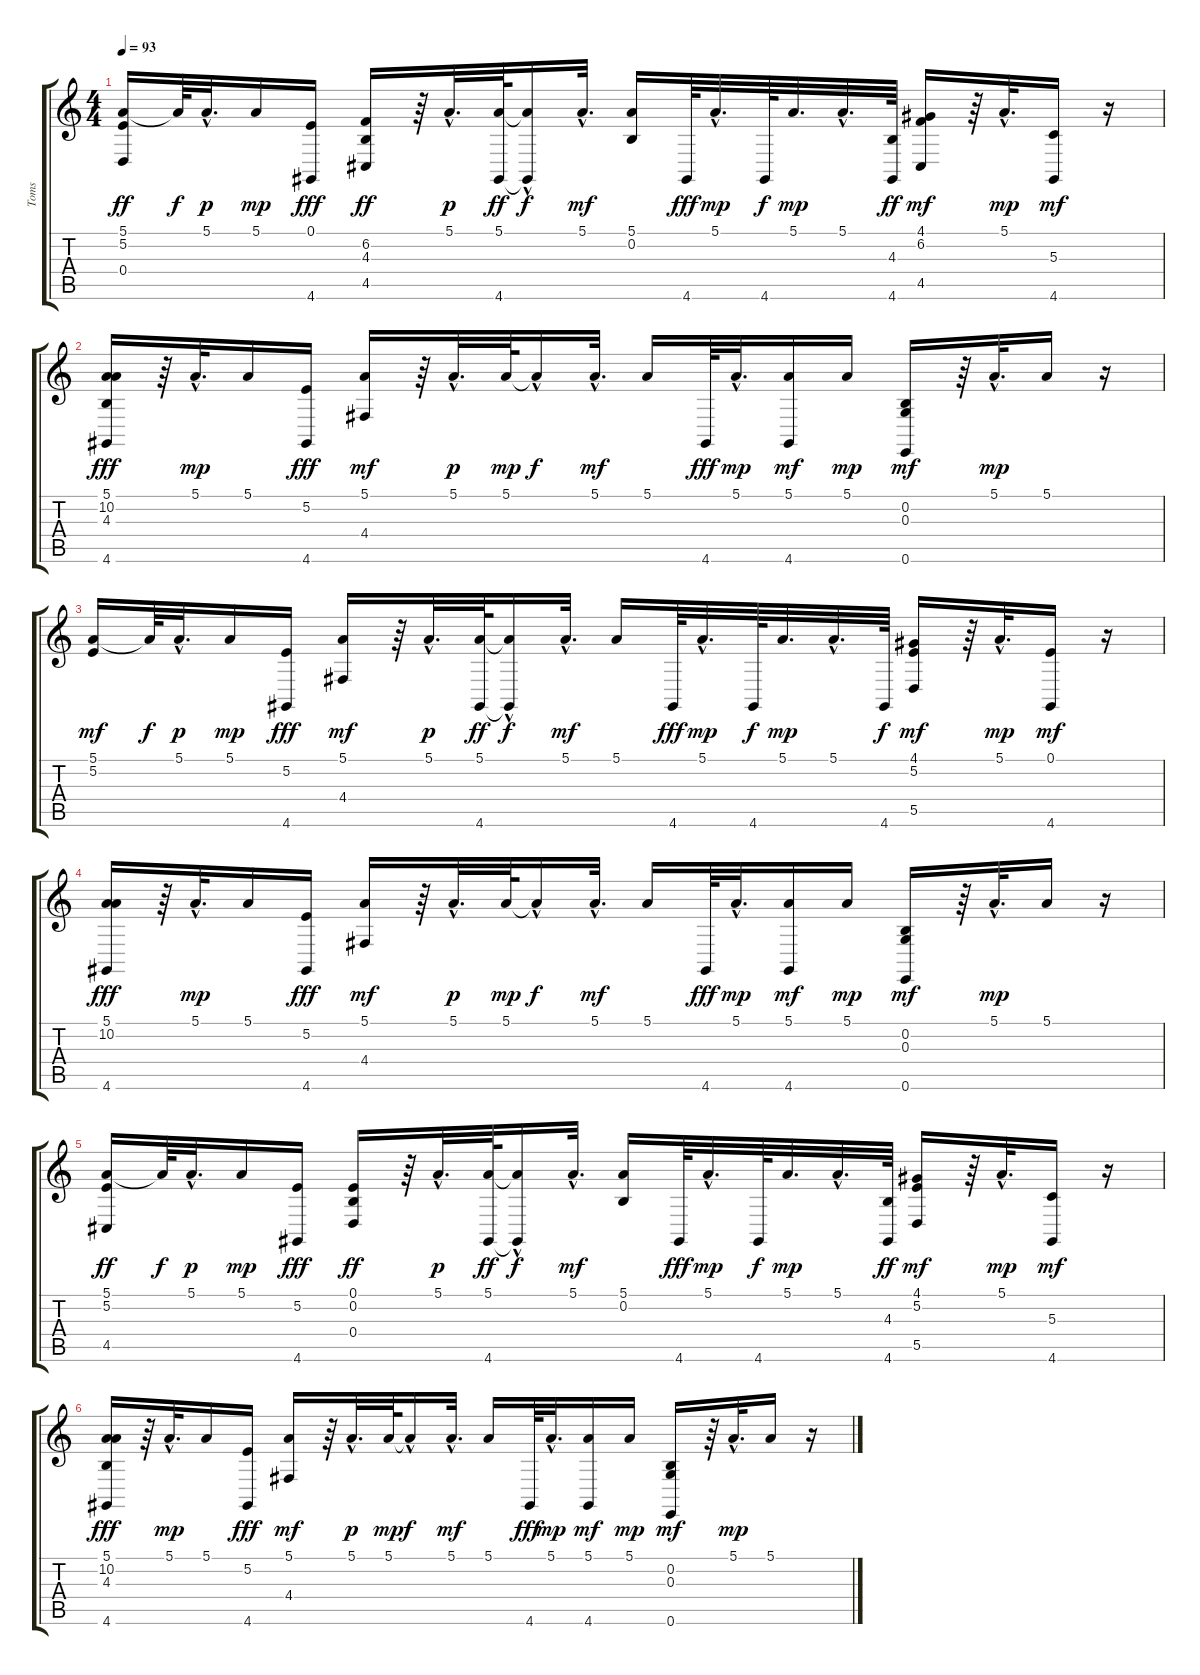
\track ("Toms" "Toms") {instrument woodblock}
\staff {score tabs}
\tuning (E4 B3 G3 D3 A2 E2) {hide}
\ts (4 4)
\tempo 93
\clef g2
\ks c
(5.1 5.2 0.4).16{dy ff} 5.1{t}.64{dy f} 5.1{hac}.32{d dy p} 5.1.16{dy mp} (0.1 4.6).16{dy fff} (6.2 4.3 4.5).16{dy ff} r.64 5.1{hac}.32{d dy p} (5.1 4.6).64{dy ff} (5.1{hac t} 4.6{hac t}).16{dy f} 5.1{hac}.32{d dy mf} (5.1 0.2).16 4.6.64{dy fff} 5.1{hac}.32{d dy mp} 4.6.64{dy f} 5.1.32{d dy mp} 5.1{hac}.32{d} (4.3 4.6).64{dy ff} (4.1 6.2 4.5).16{dy mf} r.64 5.1{hac}.32{d dy mp} (5.3 4.6).16{dy mf} r.16 |
(5.1 10.2 4.3 4.6).16{dy fff} r.64 5.1{hac}.32{d dy mp} 5.1.16 (5.2 4.6).16{dy fff} (5.1 4.4).16{dy mf} r.64 5.1{hac}.32{d dy p} 5.1.64{dy mp} 5.1{hac t}.16{dy f} 5.1{hac}.32{d dy mf} 5.1.16 4.6.64{dy fff} 5.1{hac}.32{d dy mp} (5.1 4.6).16{dy mf} 5.1.16{dy mp} (0.2 0.3 0.6).16{dy mf} r.64 5.1{hac}.32{d dy mp} 5.1.16 r.16 |
(5.1 5.2).16{dy mf} 5.1{t}.64{dy f} 5.1{hac}.32{d dy p} 5.1.16{dy mp} (5.2 4.6).16{dy fff} (5.1 4.4).16{dy mf} r.64 5.1{hac}.32{d dy p} (5.1 4.6).64{dy ff} (5.1{hac t} 4.6{hac t}).16{dy f} 5.1{hac}.32{d dy mf} 5.1.16 4.6.64{dy fff} 5.1{hac}.32{d dy mp} 4.6.64{dy f} 5.1.32{d dy mp} 5.1{hac}.32{d} 4.6.64{dy f} (4.1 5.2 5.5).16{dy mf} r.64 5.1{hac}.32{d dy mp} (0.1 4.6).16{dy mf} r.16 |
(5.1 10.2 4.6).16{dy fff} r.64 5.1{hac}.32{d dy mp} 5.1.16 (5.2 4.6).16{dy fff} (5.1 4.4).16{dy mf} r.64 5.1{hac}.32{d dy p} 5.1.64{dy mp} 5.1{hac t}.16{dy f} 5.1{hac}.32{d dy mf} 5.1.16 4.6.64{dy fff} 5.1{hac}.32{d dy mp} (5.1 4.6).16{dy mf} 5.1.16{dy mp} (0.2 0.3 0.6).16{dy mf} r.64 5.1{hac}.32{d dy mp} 5.1.16 r.16 |
(5.1 5.2 4.5).16{dy ff} 5.1{t}.64{dy f} 5.1{hac}.32{d dy p} 5.1.16{dy mp} (5.2 4.6).16{dy fff} (0.1 0.2 0.4).16{dy ff} r.64 5.1{hac}.32{d dy p} (5.1 4.6).64{dy ff} (5.1{hac t} 4.6{hac t}).16{dy f} 5.1{hac}.32{d dy mf} (5.1 0.2).16 4.6.64{dy fff} 5.1{hac}.32{d dy mp} 4.6.64{dy f} 5.1.32{d dy mp} 5.1{hac}.32{d} (4.3 4.6).64{dy ff} (4.1 5.2 5.5).16{dy mf} r.64 5.1{hac}.32{d dy mp} (5.3 4.6).16{dy mf} r.16 |
(5.1 10.2 4.3 4.6).16{dy fff} r.64 5.1{hac}.32{d dy mp} 5.1.16 (5.2 4.6).16{dy fff} (5.1 4.4).16{dy mf} r.64 5.1{hac}.32{d dy p} 5.1.64{dy mp} 5.1{hac t}.16{dy f} 5.1{hac}.32{d dy mf} 5.1.16 4.6.64{dy fff} 5.1{hac}.32{d dy mp} (5.1 4.6).16{dy mf} 5.1.16{dy mp} (0.2 0.3 0.6).16{dy mf} r.64 5.1{hac}.32{d dy mp} 5.1.16 r.16
